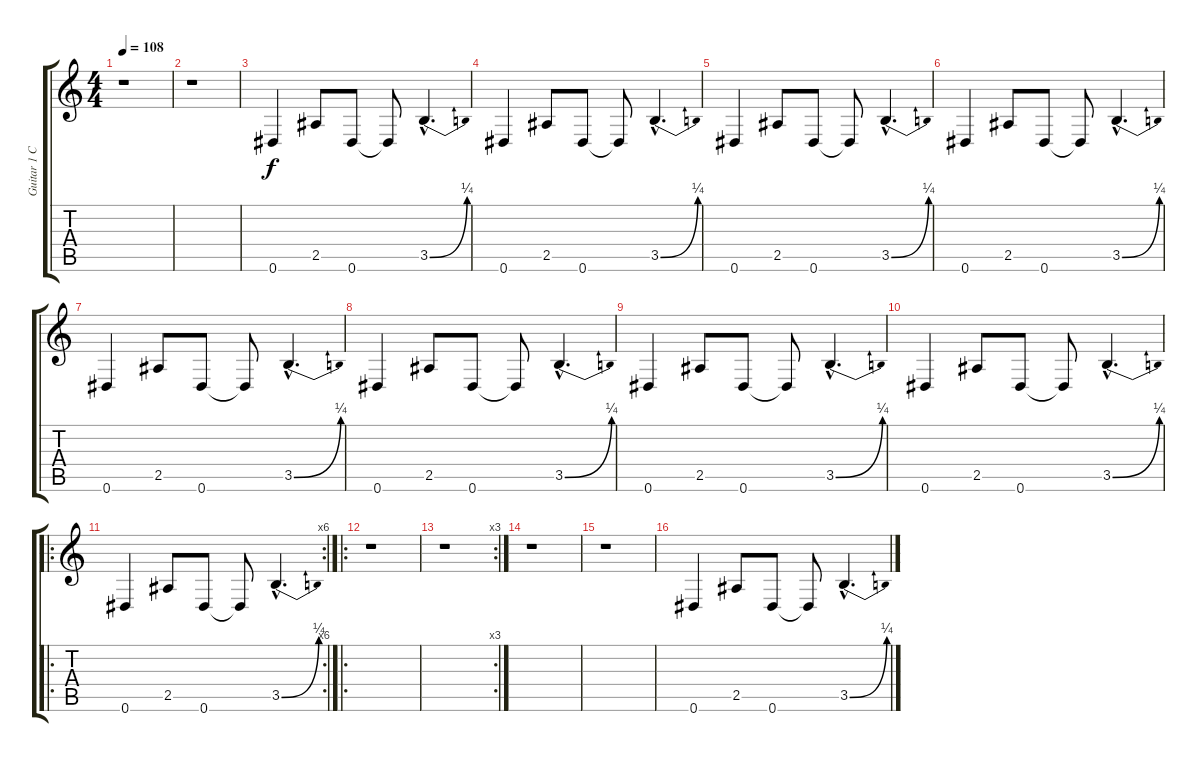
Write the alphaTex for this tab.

\track ("Guitar 1 Clean" "Guitar 1 C") {instrument electricguitarclean}
\staff {score tabs}
\tuning (Eb4 Bb3 Gb3 Db3 Ab2 Eb2) {hide}
\ts (4 4)
\tempo 108
\clef g2
\ks c
r.1{dy f instrument electricguitarclean} |
r.1 |
0.6.4 2.5.8 0.6.8 0.6{t}.8 3.5{be (bend 0 0 60 1) hac}.4{d} |
0.6.4 2.5.8 0.6.8 0.6{t}.8 3.5{be (bend 0 0 60 1) hac}.4{d} |
0.6.4 2.5.8 0.6.8 0.6{t}.8 3.5{be (bend 0 0 60 1) hac}.4{d} |
0.6.4 2.5.8 0.6.8 0.6{t}.8 3.5{be (bend 0 0 60 1) hac}.4{d} |
0.6.4 2.5.8 0.6.8 0.6{t}.8 3.5{be (bend 0 0 60 1) hac}.4{d} |
0.6.4 2.5.8 0.6.8 0.6{t}.8 3.5{be (bend 0 0 60 1) hac}.4{d} |
0.6.4 2.5.8 0.6.8 0.6{t}.8 3.5{be (bend 0 0 60 1) hac}.4{d} |
0.6.4 2.5.8 0.6.8 0.6{t}.8 3.5{be (bend 0 0 60 1) hac}.4{d} |
\ro
\rc 6
0.6.4 2.5.8 0.6.8 0.6{t}.8 3.5{be (bend 0 0 60 1) hac}.4{d} |
\ro
r.1 |
\rc 3
r.1 |
r.1 |
r.1 |
0.6.4 2.5.8 0.6.8 0.6{t}.8 3.5{be (bend 0 0 60 1) hac}.4{d}
